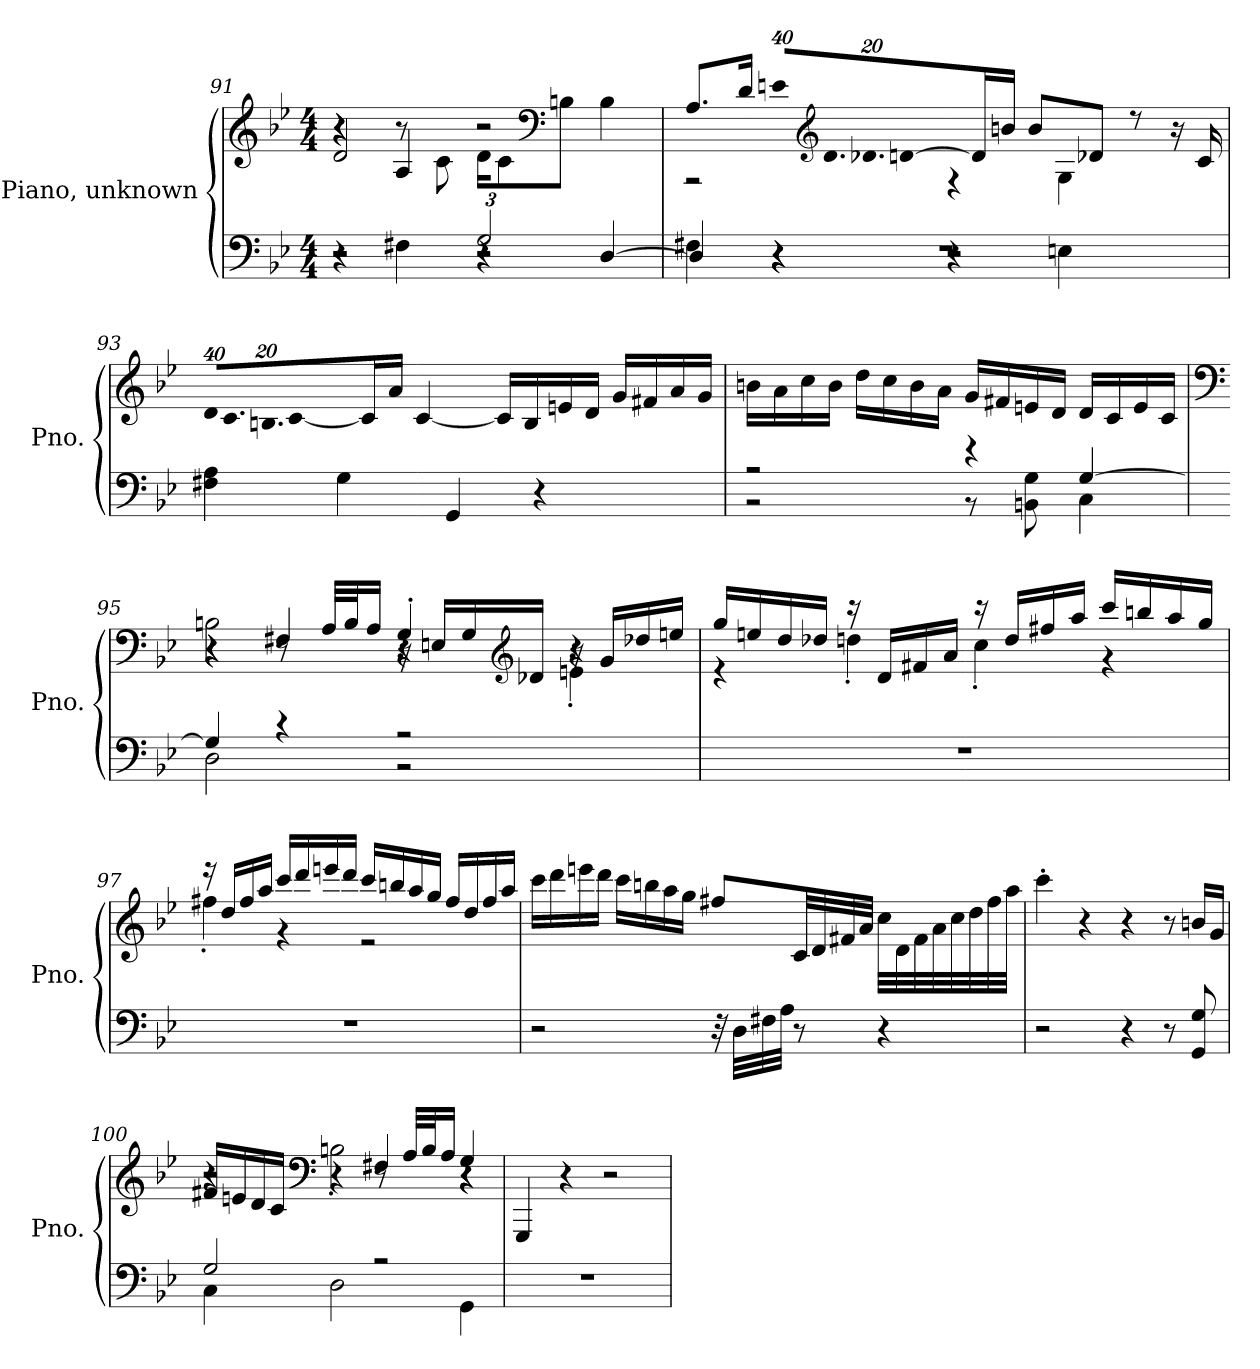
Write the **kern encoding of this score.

**kern	**kern
*part1	*part1
*staff2	*staff1
*I"Piano, unknown	*
*I'Pno.	*
*clefF4	*clefG2
*k[b-e-]	*k[b-e-]
*M4/4	*M4/4
=91	=91
*^	*^
*	*^	*	*^
2r	4r	2r	2d/	4r	4r
.	4F#X\	.	.	8r	4A/
.	.	.	.	8c\	.
*	*	*	*	*Xbrackettup	*
2G/	2r	4r	2r	24d\KL	2r
.	.	.	.	12c\	.
*	*	*	*clefF4	*	*
.	.	.	.	8Bn\J	.
.	.	[4D/	.	4B\	.
*	*	*	*	*v	*v
!!LO:LB:g=z
=92	=92	=92	=92	=92
1r	4F#X\	4D/]	8.A/L	2r
.	.	.	16d/Jk	.
!	!	!	!LO:N:vis=32	!
.	4r	4r	640%23en/LLL	.
*	*	*	*clefG2	*
!	!	!	!LO:N:vis=64.	!
.	.	.	640%17d/L	.
!	!	!	!LO:N:vis=64.	!
.	.	.	640%17d-X/J	.
!	!	!	!LO:N:vis=32	!
.	.	.	[640%23dn/J	.
.	.	.	16d/]	.
.	.	.	16bn/JJ	.
.	4r	2r	8b/L	4r
.	.	.	8d-X/J	.
.	4En\	.	8r	4G\
.	.	.	16r	.
.	.	.	16c/	.
*v	*v	*v	*	*
*	*v	*v
=93	=93
!	!LO:N:vis=32
4F#X\ 4A\	640%23d/LLL
!	!LO:N:vis=64.
.	640%17c/L
!	!LO:N:vis=64.
.	640%17Bn/J
!	!LO:N:vis=32
.	[640%23c/J
.	16c/]
.	16a/JJ
4G\	[4c/
4GG/	16c/LL]
.	16B/
.	16en/
.	16d/JJ
4r	16g/LL
.	16f#X/
.	16a/
.	16g/JJ
!!LO:PB:g=z
=94	=94
*^	*
2r	2r	16bn\LL
.	.	16a\
.	.	16cc\
.	.	16b\JJ
.	.	16dd\LL
.	.	16cc\
.	.	16b\
.	.	16a\JJ
4r	8r	16g/LL
.	.	16f#X/
.	8BBn\ 8G\	16en/
.	.	16d/JJ
[4G/	4C\	16d/LL
.	.	16c/
.	.	16e/
.	.	16c/JJ
=95	=95	=95
*	*	*clefF4
*	*	*^
*	*	*	*^
4G/]	2D\	4r	2Bn\	4r
4r	.	8r	.	4F#X/
.	.	32A/LLL	.	.
.	.	32B/J	.	.
.	.	16A/JJ	.	.
2r	2r	16r	4r	4G'/
.	.	16En/LL	.	.
.	.	16G/	.	.
*	*	*clefG2	*	*
.	.	16d-X/JJ	.	.
.	.	16r	4en'\	4r
.	.	16g/LL	.	.
.	.	16dd-X/	.	.
.	.	16een/JJ	.	.
*v	*v	*	*	*
*	*	*v	*v
!!LO:LB:g=z
=96	=96	=96
1r	16gg/LL	4r
.	16een/	.
.	16dd/	.
.	16dd-X/JJ	.
.	16r	4ddn'\
.	16d/LL	.
.	16f#X/	.
.	16a/JJ	.
.	16r	4cc'\
.	16dd/LL	.
.	16ff#X/	.
.	16aa/JJ	.
.	16ccc/LL	4r
.	16bbn/	.
.	16aa/	.
.	16gg/JJ	.
=97	=97	=97
1r	16r	4ff#X'\
.	16dd/LL	.
.	16ff#/	.
.	16aa/JJ	.
.	16ccc/LL	4r
.	16ddd/	.
.	16eeen/	.
.	16ddd/JJ	.
.	16ccc/LL	2r
.	16bbn/	.
.	16aa/	.
.	16gg/JJ	.
.	16ff#/LL	.
.	16dd/	.
.	16ff#/	.
.	16aa/JJ	.
*	*v	*v
!!LO:LB:g=z
=98	=98
2r	16ccc\LL
.	16ddd\
.	16eeen\
.	16ddd\JJ
.	16ccc\LL
.	16bbn\
.	16aa\
.	16gg\JJ
32r	8ff#X/L
32D\LLL	.
32F#X\	.
32A\JJJ	.
8r	32c/LL
.	32d/
.	32f#X/
.	32a/JJJ
4r	32cc\LLL
.	32d\
.	32f#\
.	32a\
.	32cc\
.	32dd\
.	32ff#\
.	32aa\JJJ
=99	=99
2r	4ccc'\
.	4r
4r	4r
8r	8r
8GG/ 8G/	16bn/LL
.	16g/JJ
!!LO:LB:g=z
=100	=100
*^	*^
*	*	*	*^
2G/	4C\	16f#X/LL	4r	2r
.	.	16en/	.	.
.	.	16d/	.	.
.	.	16c/JJ	.	.
*	*	*clefF4	*	*
.	2D\	4r	2Bn'\	.
2r	.	8r	.	4F#X/
.	.	32A/LLL	.	.
.	.	32B/J	.	.
.	.	16A/JJ	.	.
.	4GG\	4G/	4r	4r
*v	*v	*	*	*
*	*v	*v	*v
=101	=101
1r	4GGG/
.	4r
.	2r
=	=
*-	*-
